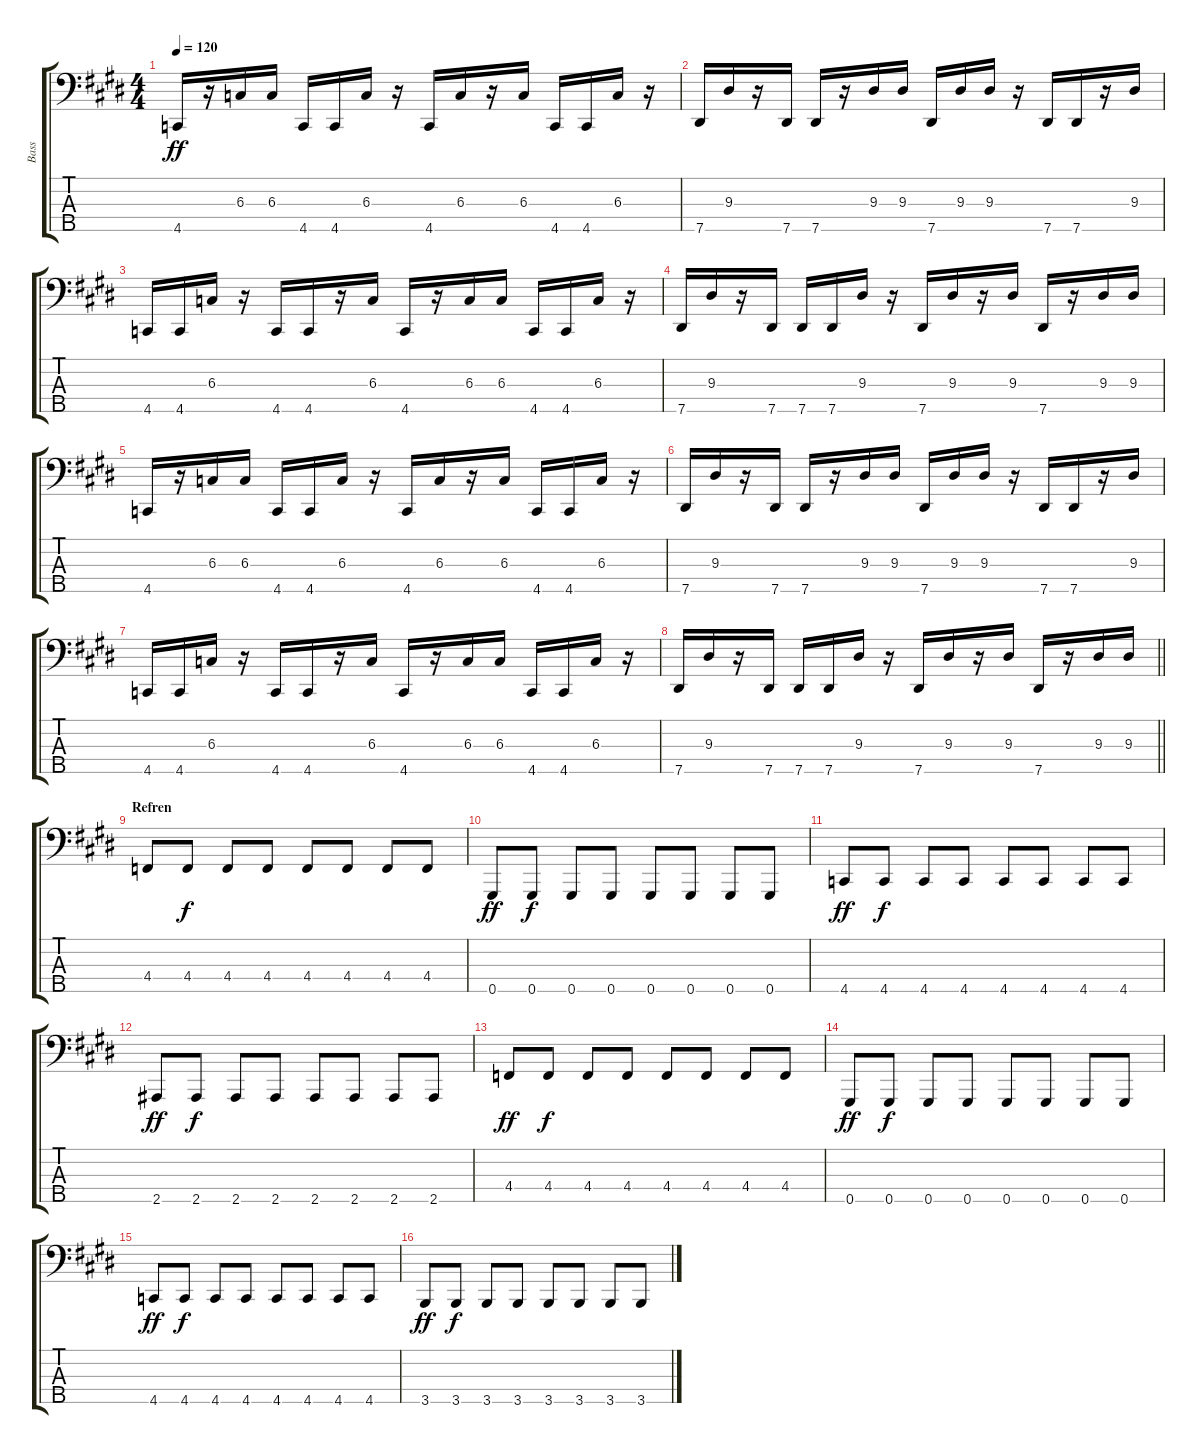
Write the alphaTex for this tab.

\track ("Bass" "Bass") {instrument electricbassfinger}
\staff {score tabs}
\tuning (E2 B1 Gb1 Db1 Ab0) {hide}
\ts (4 4)
\tempo 120
\clef f4
\ks c#minor
4.5.16{dy ff} r.16 6.3.16 6.3.16 4.5.16 4.5.16 6.3.16 r.16 4.5.16 6.3.16 r.16 6.3.16 4.5.16 4.5.16 6.3.16 r.16 |
7.5.16 9.3.16 r.16 7.5.16 7.5.16 r.16 9.3.16 9.3.16 7.5.16 9.3.16 9.3.16 r.16 7.5.16 7.5.16 r.16 9.3.16 |
\ks e
4.5.16 4.5.16 6.3.16 r.16 4.5.16 4.5.16 r.16 6.3.16 4.5.16 r.16 6.3.16 6.3.16 4.5.16 4.5.16 6.3.16 r.16 |
\ks c#minor
7.5.16 9.3.16 r.16 7.5.16 7.5.16 7.5.16 9.3.16 r.16 7.5.16 9.3.16 r.16 9.3.16 7.5.16 r.16 9.3.16 9.3.16 |
4.5.16 r.16 6.3.16 6.3.16 4.5.16 4.5.16 6.3.16 r.16 4.5.16 6.3.16 r.16 6.3.16 4.5.16 4.5.16 6.3.16 r.16 |
7.5.16 9.3.16 r.16 7.5.16 7.5.16 r.16 9.3.16 9.3.16 7.5.16 9.3.16 9.3.16 r.16 7.5.16 7.5.16 r.16 9.3.16 |
\ks e
4.5.16 4.5.16 6.3.16 r.16 4.5.16 4.5.16 r.16 6.3.16 4.5.16 r.16 6.3.16 6.3.16 4.5.16 4.5.16 6.3.16 r.16 |
\barLineRight lightlight
\ks c#minor
7.5.16 9.3.16 r.16 7.5.16 7.5.16 7.5.16 9.3.16 r.16 7.5.16 9.3.16 r.16 9.3.16 7.5.16 r.16 9.3.16 9.3.16 |
\section ("" "Refren")
\ks e
4.4.8 4.4.8{dy f} 4.4.8 4.4.8 4.4.8 4.4.8 4.4.8 4.4.8 |
\ks c#minor
0.5.8{dy ff} 0.5.8{dy f} 0.5.8 0.5.8 0.5.8 0.5.8 0.5.8 0.5.8 |
\ks e
4.5.8{dy ff} 4.5.8{dy f} 4.5.8 4.5.8 4.5.8 4.5.8 4.5.8 4.5.8 |
\ks c#minor
2.5.8{dy ff} 2.5.8{dy f} 2.5.8 2.5.8 2.5.8 2.5.8 2.5.8 2.5.8 |
\ks e
4.4.8{dy ff} 4.4.8{dy f} 4.4.8 4.4.8 4.4.8 4.4.8 4.4.8 4.4.8 |
\ks c#minor
0.5.8{dy ff} 0.5.8{dy f} 0.5.8 0.5.8 0.5.8 0.5.8 0.5.8 0.5.8 |
\ks e
4.5.8{dy ff} 4.5.8{dy f} 4.5.8 4.5.8 4.5.8 4.5.8 4.5.8 4.5.8 |
\ks c#minor
3.5.8{dy ff} 3.5.8{dy f} 3.5.8 3.5.8 3.5.8 3.5.8 3.5.8 3.5.8
